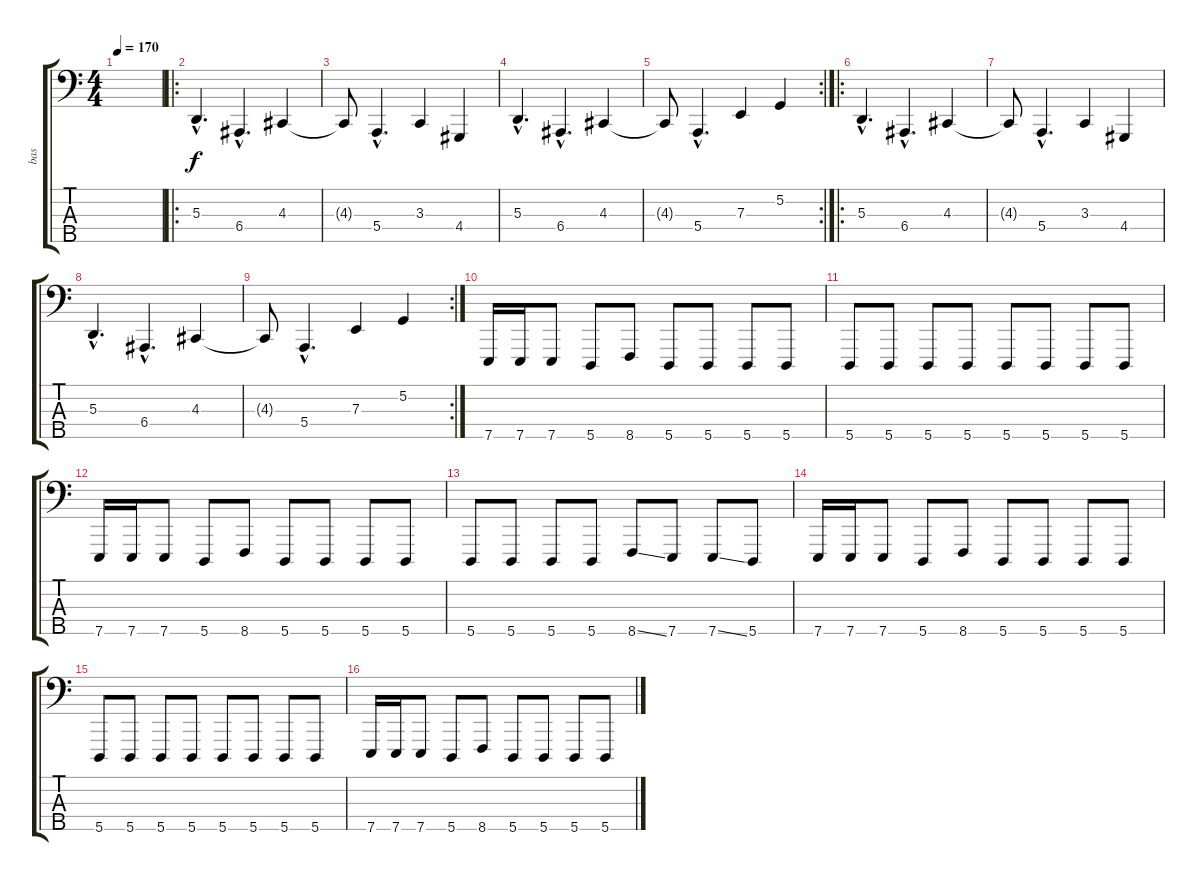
\track ("bas" "bas") {instrument lead8bassandlead}
\staff {score tabs}
\tuning (G2 D2 A1 E1 A0) {hide}
\ts (4 4)
\tempo 170
\clef f4
\ks c
|
\ro
5.3{hac}.4{d} 6.4{hac}.4{d} 4.3.4 |
4.3{t}.8 5.4{hac}.4{d} 3.3.4 4.4.4 |
5.3{hac}.4{d} 6.4{hac}.4{d} 4.3.4 |
\rc 2
4.3{t}.8 5.4{hac}.4{d} 7.3.4 5.2.4 |
\ro
5.3{hac}.4{d} 6.4{hac}.4{d} 4.3.4 |
4.3{t}.8 5.4{hac}.4{d} 3.3.4 4.4.4 |
5.3{hac}.4{d} 6.4{hac}.4{d} 4.3.4 |
\rc 2
4.3{t}.8 5.4{hac}.4{d} 7.3.4 5.2.4 |
7.5.16 7.5.16 7.5.8 5.5.8 8.5.8 5.5.8 5.5.8 5.5.8 5.5.8 |
5.5.8 5.5.8 5.5.8 5.5.8 5.5.8 5.5.8 5.5.8 5.5.8 |
7.5.16 7.5.16 7.5.8 5.5.8 8.5.8 5.5.8 5.5.8 5.5.8 5.5.8 |
5.5.8 5.5.8 5.5.8 5.5.8 8.5{ss}.8 7.5.8 7.5{ss}.8 5.5.8 |
7.5.16 7.5.16 7.5.8 5.5.8 8.5.8 5.5.8 5.5.8 5.5.8 5.5.8 |
5.5.8 5.5.8 5.5.8 5.5.8 5.5.8 5.5.8 5.5.8 5.5.8 |
7.5.16 7.5.16 7.5.8 5.5.8 8.5.8 5.5.8 5.5.8 5.5.8 5.5.8
